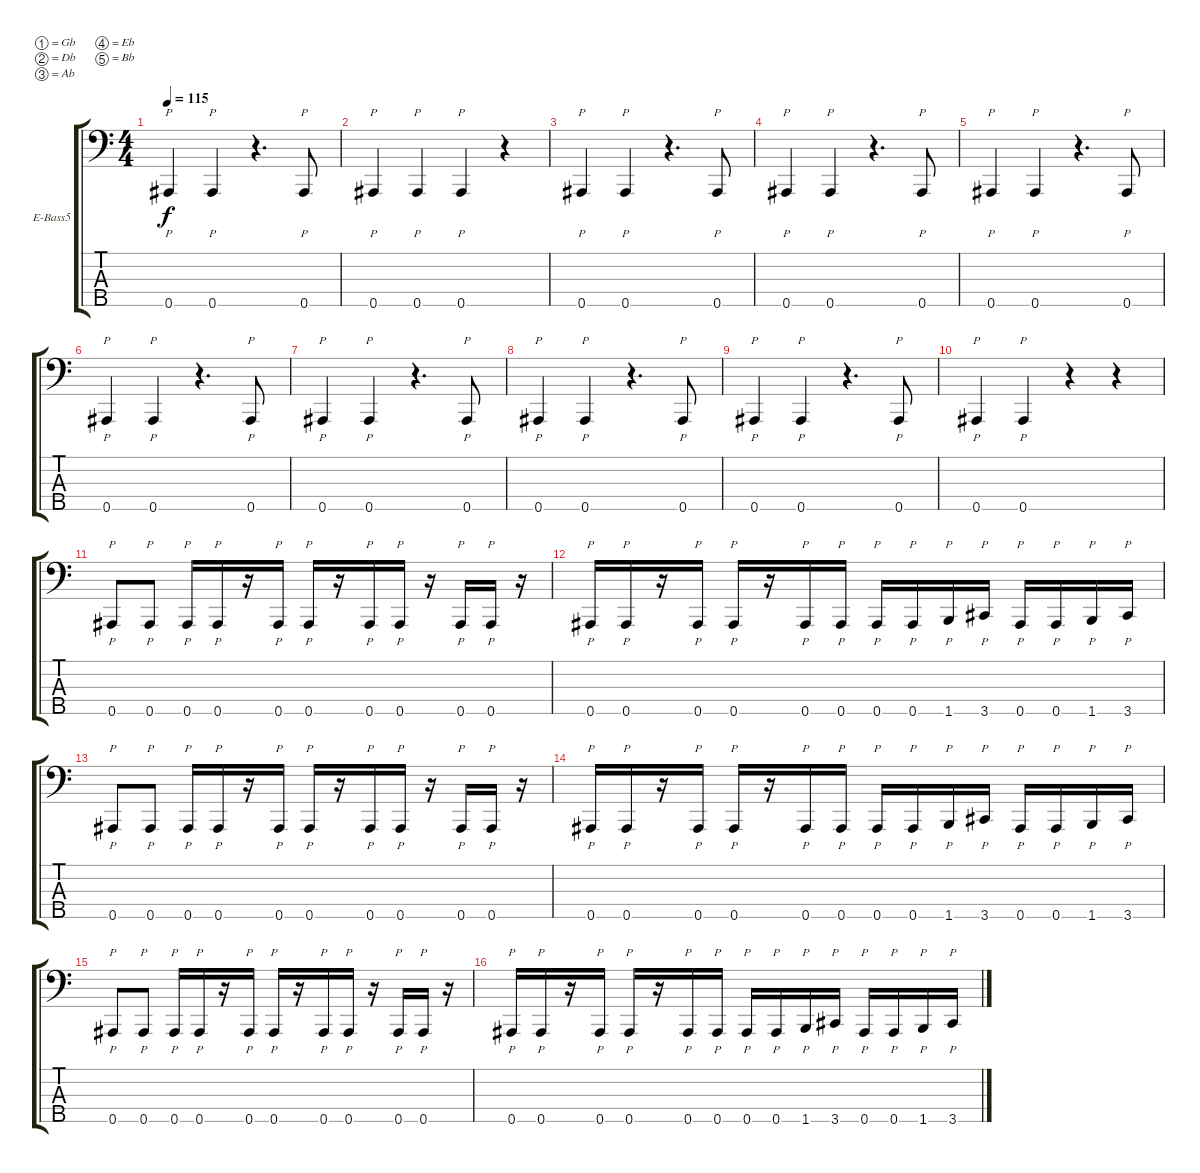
\bracketExtendMode groupsimilarinstruments
\firstSystemTrackNameOrientation horizontal
\otherSystemsTrackNameOrientation horizontal
\track ("Electric Bass" "E-Bass5") {instrument electricbassfinger}
\staff {score tabs}
\tuning (Gb2 Db2 Ab1 Eb1 Bb0)
\ts (4 4)
\tempo 115
\clef f4
\scale
0.333333
\ks c
0.5.4{p dy f} 0.5.4{p} r.4{d} 0.5.8{p} |
\scale
0.333333 0.5.4{p} 0.5.4{p} 0.5.4{p} r.4 |
\scale
0.333333 0.5.4{p} 0.5.4{p} r.4{d} 0.5.8{p} |
\scale
0.333333 0.5.4{p} 0.5.4{p} r.4{d} 0.5.8{p} |
\scale
0.333333 0.5.4{p} 0.5.4{p} r.4{d} 0.5.8{p} |
\scale
0.333333 0.5.4{p} 0.5.4{p} r.4{d} 0.5.8{p} |
\scale
0.333333 0.5.4{p} 0.5.4{p} r.4{d} 0.5.8{p} |
\scale
0.333333 0.5.4{p} 0.5.4{p} r.4{d} 0.5.8{p} |
\scale
0.333333 0.5.4{p} 0.5.4{p} r.4{d} 0.5.8{p} |
\scale
0.333333 0.5.4{p} 0.5.4{p} r.4 r.4 |
\scale
0.333333 0.5.8{p} 0.5.8{p} 0.5.16{p} 0.5.16{p} r.16 0.5.16{p} 0.5.16{p} r.16 0.5.16{p} 0.5.16{p} r.16 0.5.16{p} 0.5.16{p} r.16 |
\scale
0.333333 0.5.16{p} 0.5.16{p} r.16 0.5.16{p} 0.5.16{p} r.16 0.5.16{p} 0.5.16{p} 0.5.16{p} 0.5.16{p} 1.5.16{p} 3.5.16{p} 0.5.16{p} 0.5.16{p} 1.5.16{p} 3.5.16{p} |
\scale
0.333333 0.5.8{p} 0.5.8{p} 0.5.16{p} 0.5.16{p} r.16 0.5.16{p} 0.5.16{p} r.16 0.5.16{p} 0.5.16{p} r.16 0.5.16{p} 0.5.16{p} r.16 |
\scale
0.333333 0.5.16{p} 0.5.16{p} r.16 0.5.16{p} 0.5.16{p} r.16 0.5.16{p} 0.5.16{p} 0.5.16{p} 0.5.16{p} 1.5.16{p} 3.5.16{p} 0.5.16{p} 0.5.16{p} 1.5.16{p} 3.5.16{p} |
\scale
0.333333 0.5.8{p} 0.5.8{p} 0.5.16{p} 0.5.16{p} r.16 0.5.16{p} 0.5.16{p} r.16 0.5.16{p} 0.5.16{p} r.16 0.5.16{p} 0.5.16{p} r.16 |
\scale
0.333333 0.5.16{p} 0.5.16{p} r.16 0.5.16{p} 0.5.16{p} r.16 0.5.16{p} 0.5.16{p} 0.5.16{p} 0.5.16{p} 1.5.16{p} 3.5.16{p} 0.5.16{p} 0.5.16{p} 1.5.16{p} 3.5.16{p}
